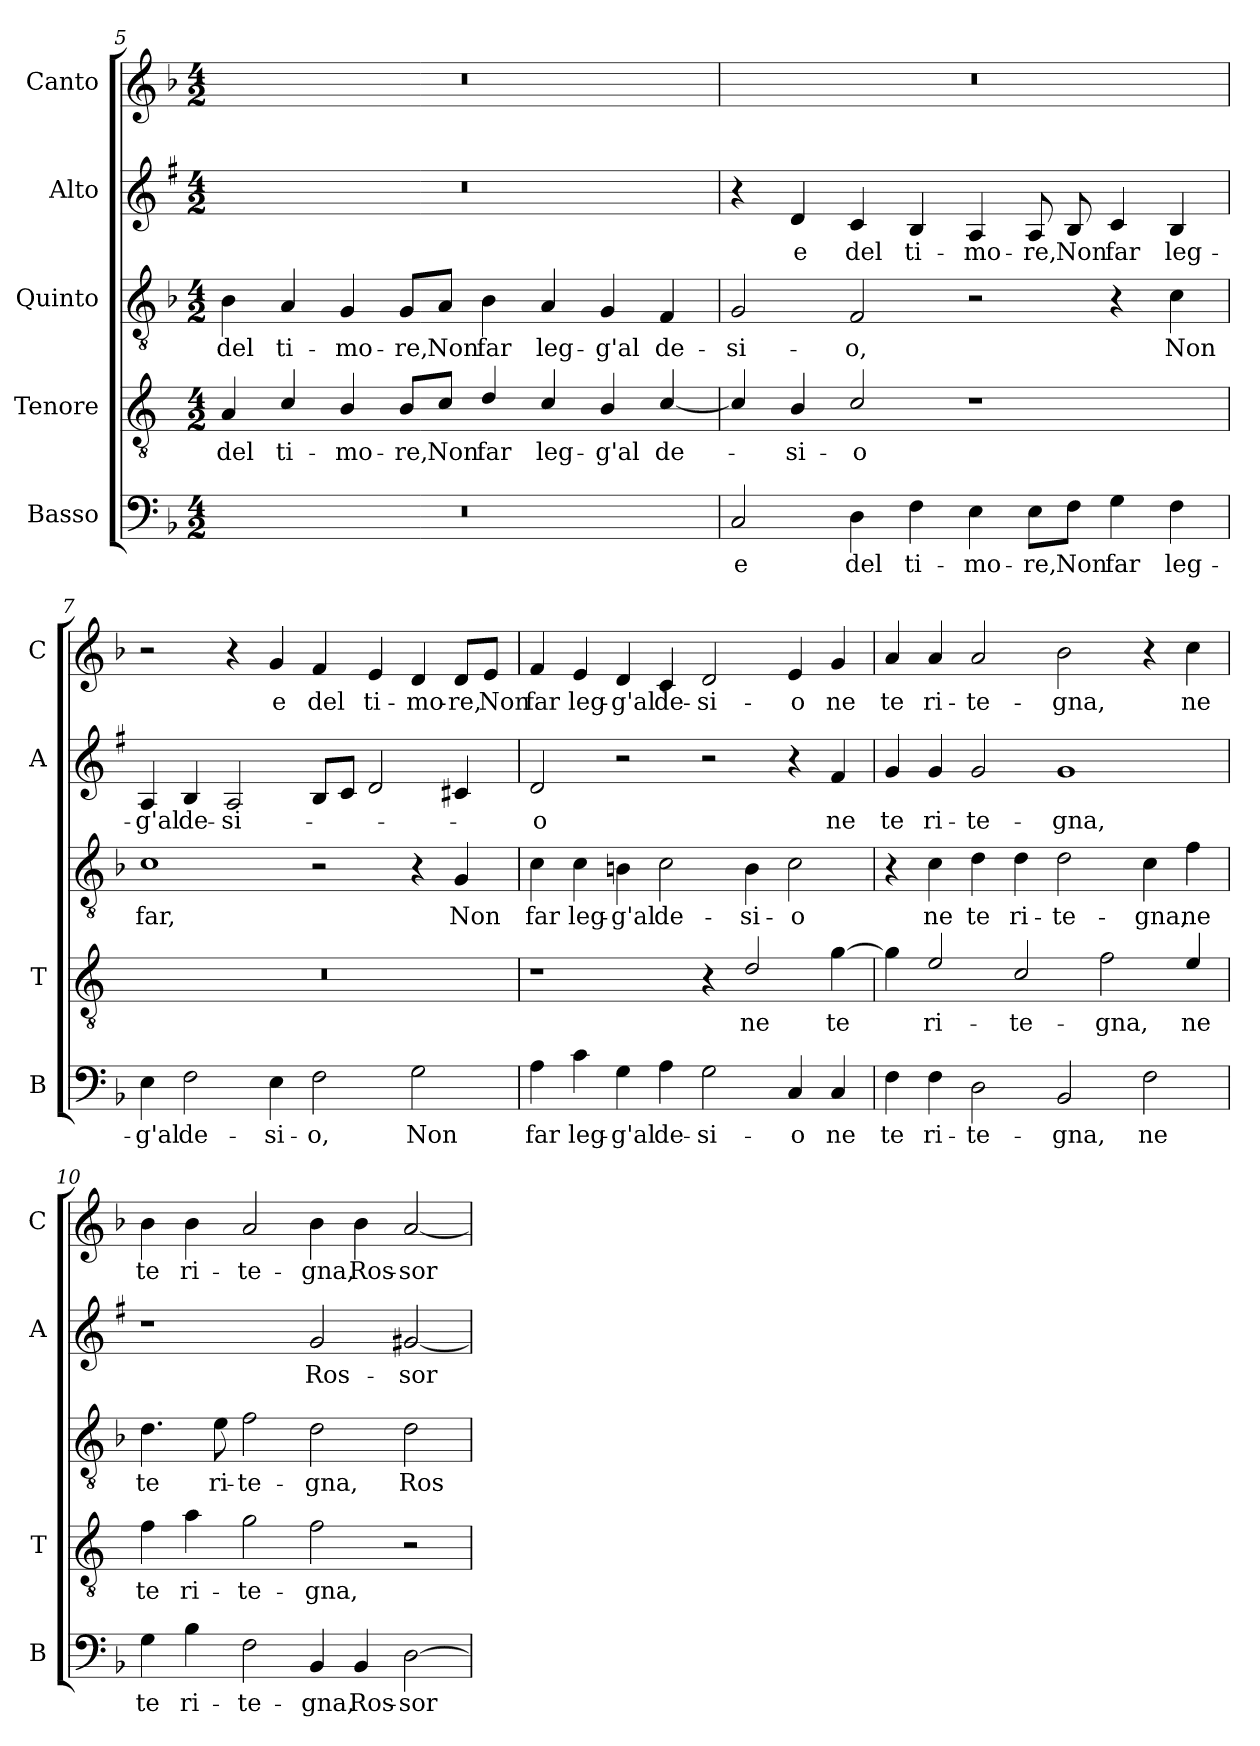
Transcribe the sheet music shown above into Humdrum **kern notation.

**kern	**text	**kern	**text	**kern	**text	**kern	**text	**kern	**text
*part5	*part5	*part4	*part4	*part3	*part3	*part2	*part2	*part1	*part1
*staff5	*staff5	*staff4	*staff4	*staff3	*staff3	*staff2	*staff2	*staff1	*staff1
*I"Basso	*	*I"Tenore	*	*I"Quinto	*	*I"Alto	*	*I"Canto	*
*I'B	*	*I'T	*	*	*	*I'A	*	*I'C	*
*clefF4	*	*clefGv2	*	*clefGv2	*	*clefG2	*	*clefG2	*
*	*	*ITrd4c7	*	*	*	*ITrd1c2	*	*	*
*k[b-]	*	*k[b-]	*	*k[b-]	*	*k[b-]	*	*k[b-]	*
*F:	*	*F:	*	*F:	*	*F:	*	*F:	*
*M4/2	*	*M4/2	*	*M4/2	*	*M4/2	*	*M4/2	*
=5	=5	=5	=5	=5	=5	=5	=5	=5	=5
!	!	!	!LO:LY:b	!	!LO:LY:b	!	!	!	!
0r	.	4D/	del	4B-\	del	0r	.	0r	.
!	!	!	!LO:LY:b	!	!LO:LY:b	!	!	!	!
.	.	4F/	ti-	4A/	ti-	.	.	.	.
!	!	!	!LO:LY:b	!	!LO:LY:b	!	!	!	!
.	.	4E/	-mo-	4G/	-mo-	.	.	.	.
!	!	!	!LO:LY:b	!	!LO:LY:b	!	!	!	!
.	.	8E/L	-re,	8G/L	-re,	.	.	.	.
!	!	!	!LO:LY:b	!	!LO:LY:b	!	!	!	!
.	.	8F/J	Non	8A/J	Non	.	.	.	.
!	!	!	!LO:LY:b	!	!LO:LY:b	!	!	!	!
.	.	4G/	far	4B-\	far	.	.	.	.
!	!	!	!LO:LY:b	!	!LO:LY:b	!	!	!	!
.	.	4F/	leg-	4A/	leg-	.	.	.	.
!	!	!	!LO:LY:b	!	!LO:LY:b	!	!	!	!
.	.	4E/	-g'al	4G/	-g'al	.	.	.	.
!	!	!	!LO:LY:b	!	!LO:LY:b	!	!	!	!
.	.	[4F/	de-	4F/	de-	.	.	.	.
!!LO:PB:g=z
=6	=6	=6	=6	=6	=6	=6	=6	=6	=6
!	!LO:LY:b	!	!	!	!LO:LY:b	!	!	!	!
2C/	e	4F/]	.	2G/	-si-	4r	.	0r	.
!	!	!	!LO:LY:b	!	!	!	!LO:LY:b	!	!
.	.	4E/	-si-	.	.	4c/	e	.	.
!	!LO:LY:b	!	!LO:LY:b	!	!LO:LY:b	!	!LO:LY:b	!	!
4D\	del	2F/	-o	2F/	-o,	4B-/	del	.	.
!	!LO:LY:b	!	!	!	!	!	!LO:LY:b	!	!
4F\	ti-	.	.	.	.	4A/	ti-	.	.
!	!LO:LY:b	!	!	!	!	!	!LO:LY:b	!	!
4E\	-mo-	1r	.	2r	.	4G/	-mo-	.	.
!	!LO:LY:b	!	!	!	!	!	!LO:LY:b	!	!
8E\L	-re,	.	.	.	.	8G/	-re,	.	.
!	!LO:LY:b	!	!	!	!	!	!LO:LY:b	!	!
8F\J	Non	.	.	.	.	8A/	Non	.	.
!	!LO:LY:b	!	!	!	!	!	!LO:LY:b	!	!
4G\	far	.	.	4r	.	4B-/	far	.	.
!	!LO:LY:b	!	!	!	!LO:LY:b	!	!LO:LY:b	!	!
4F\	leg-	.	.	4c\	Non	4A/	leg-	.	.
=7	=7	=7	=7	=7	=7	=7	=7	=7	=7
!	!LO:LY:b	!	!	!	!LO:LY:b	!	!LO:LY:b	!	!
4E\	-g'al	0r	.	1c	far,	4G/	-g'al	2r	.
!	!LO:LY:b	!	!	!	!	!	!LO:LY:b	!	!
2F\	de-	.	.	.	.	4A/	de-	.	.
!	!	!	!	!	!	!	!LO:LY:b	!	!
.	.	.	.	.	.	2G/	-si-	4r	.
!	!LO:LY:b	!	!	!	!	!	!	!	!LO:LY:b
4E\	-si-	.	.	.	.	.	.	4g/	e
!	!LO:LY:b	!	!	!	!	!	!	!	!LO:LY:b
2F\	-o,	.	.	2r	.	8A/L	.	4f/	del
.	.	.	.	.	.	8B-/J	.	.	.
!	!	!	!	!	!	!	!	!	!LO:LY:b
.	.	.	.	.	.	2c/	.	4e/	ti-
!	!LO:LY:b	!	!	!	!	!	!	!	!LO:LY:b
2G\	Non	.	.	4r	.	.	.	4d/	-mo-
!	!	!	!	!	!LO:LY:b	!	!	!	!LO:LY:b
.	.	.	.	4G/	Non	4Bn/	.	8d/L	-re,
!	!	!	!	!	!	!	!	!	!LO:LY:b
.	.	.	.	.	.	.	.	8e/J	Non
=8	=8	=8	=8	=8	=8	=8	=8	=8	=8
!	!LO:LY:b	!	!	!	!LO:LY:b	!	!LO:LY:b	!	!LO:LY:b
4A\	far	1r	.	4c\	far	2c/	-o	4f/	far
!	!LO:LY:b	!	!	!	!LO:LY:b	!	!	!	!LO:LY:b
4c\	leg-	.	.	4c\	leg-	.	.	4e/	leg-
!	!LO:LY:b	!	!	!	!LO:LY:b	!	!	!	!LO:LY:b
4G\	-g'al	.	.	4Bn\	-g'al	2r	.	4d/	-g'al
!	!LO:LY:b	!	!	!	!LO:LY:b	!	!	!	!LO:LY:b
4A\	de-	.	.	2c\	de-	.	.	4c/	de-
!	!LO:LY:b	!	!	!	!	!	!	!	!LO:LY:b
2G\	-si-	4r	.	.	.	2r	.	2d/	-si-
!	!	!	!LO:LY:b	!	!LO:LY:b	!	!	!	!
.	.	2G/	ne	4B\	-si-	.	.	.	.
!	!LO:LY:b	!	!	!	!LO:LY:b	!	!	!	!LO:LY:b
4C/	-o	.	.	2c\	-o	4r	.	4e/	-o
!	!LO:LY:b	!	!LO:LY:b	!	!	!	!LO:LY:b	!	!LO:LY:b
4C/	ne	[4c\	te	.	.	4e/	ne	4g/	ne
!!LO:LB:g=z
=9	=9	=9	=9	=9	=9	=9	=9	=9	=9
!	!LO:LY:b	!	!	!	!	!	!LO:LY:b	!	!LO:LY:b
4F\	te	4c\]	.	4r	.	4f/	te	4a/	te
!	!LO:LY:b	!	!LO:LY:b	!	!LO:LY:b	!	!LO:LY:b	!	!LO:LY:b
4F\	ri-	2A/	ri-	4c\	ne	4f/	ri-	4a/	ri-
!	!LO:LY:b	!	!	!	!LO:LY:b	!	!LO:LY:b	!	!LO:LY:b
2D\	-te-	.	.	4d\	te	2f/	-te-	2a/	-te-
!	!	!	!LO:LY:b	!	!LO:LY:b	!	!	!	!
.	.	2F/	-te-	4d\	ri-	.	.	.	.
!	!LO:LY:b	!	!	!	!LO:LY:b	!	!LO:LY:b	!	!LO:LY:b
2BB-/	-gna,	.	.	2d\	-te-	1f	-gna,	2b-\	-gna,
!	!	!	!LO:LY:b	!	!	!	!	!	!
.	.	2B-\	-gna,	.	.	.	.	.	.
!	!LO:LY:b	!	!	!	!LO:LY:b	!	!	!	!
2F\	ne	.	.	4c\	-gna,	.	.	4r	.
!	!	!	!LO:LY:b	!	!LO:LY:b	!	!	!	!LO:LY:b
.	.	4A/	ne	4f\	ne	.	.	4cc\	ne
=10	=10	=10	=10	=10	=10	=10	=10	=10	=10
!	!LO:LY:b	!	!LO:LY:b	!	!LO:LY:b	!	!	!	!LO:LY:b
4G\	te	4B-\	te	4.d\	te	1r	.	4b-\	te
!	!LO:LY:b	!	!LO:LY:b	!	!	!	!	!	!LO:LY:b
4B-\	ri-	4d\	ri-	.	.	.	.	4b-\	ri-
!	!	!	!	!	!LO:LY:b	!	!	!	!
.	.	.	.	8e\	ri-	.	.	.	.
!	!LO:LY:b	!	!LO:LY:b	!	!LO:LY:b	!	!	!	!LO:LY:b
2F\	-te-	2c\	-te-	2f\	-te-	.	.	2a/	-te-
!	!LO:LY:b	!	!LO:LY:b	!	!LO:LY:b	!	!LO:LY:b	!	!LO:LY:b
4BB-/	-gna,	2B-\	-gna,	2d\	-gna,	2f/	Ros-	4b-\	-gna,
!	!LO:LY:b	!	!	!	!	!	!	!	!LO:LY:b
4BB-/	Ros-	.	.	.	.	.	.	4b-\	Ros-
!	!LO:LY:b	!	!	!	!LO:LY:b	!	!LO:LY:b	!	!LO:LY:b
[2D\	-sor	2r	.	2d\	Ros-	[2f#X/	-sor	[2a/	-sor
=	=	=	=	=	=	=	=	=	=
*-	*-	*-	*-	*-	*-	*-	*-	*-	*-
